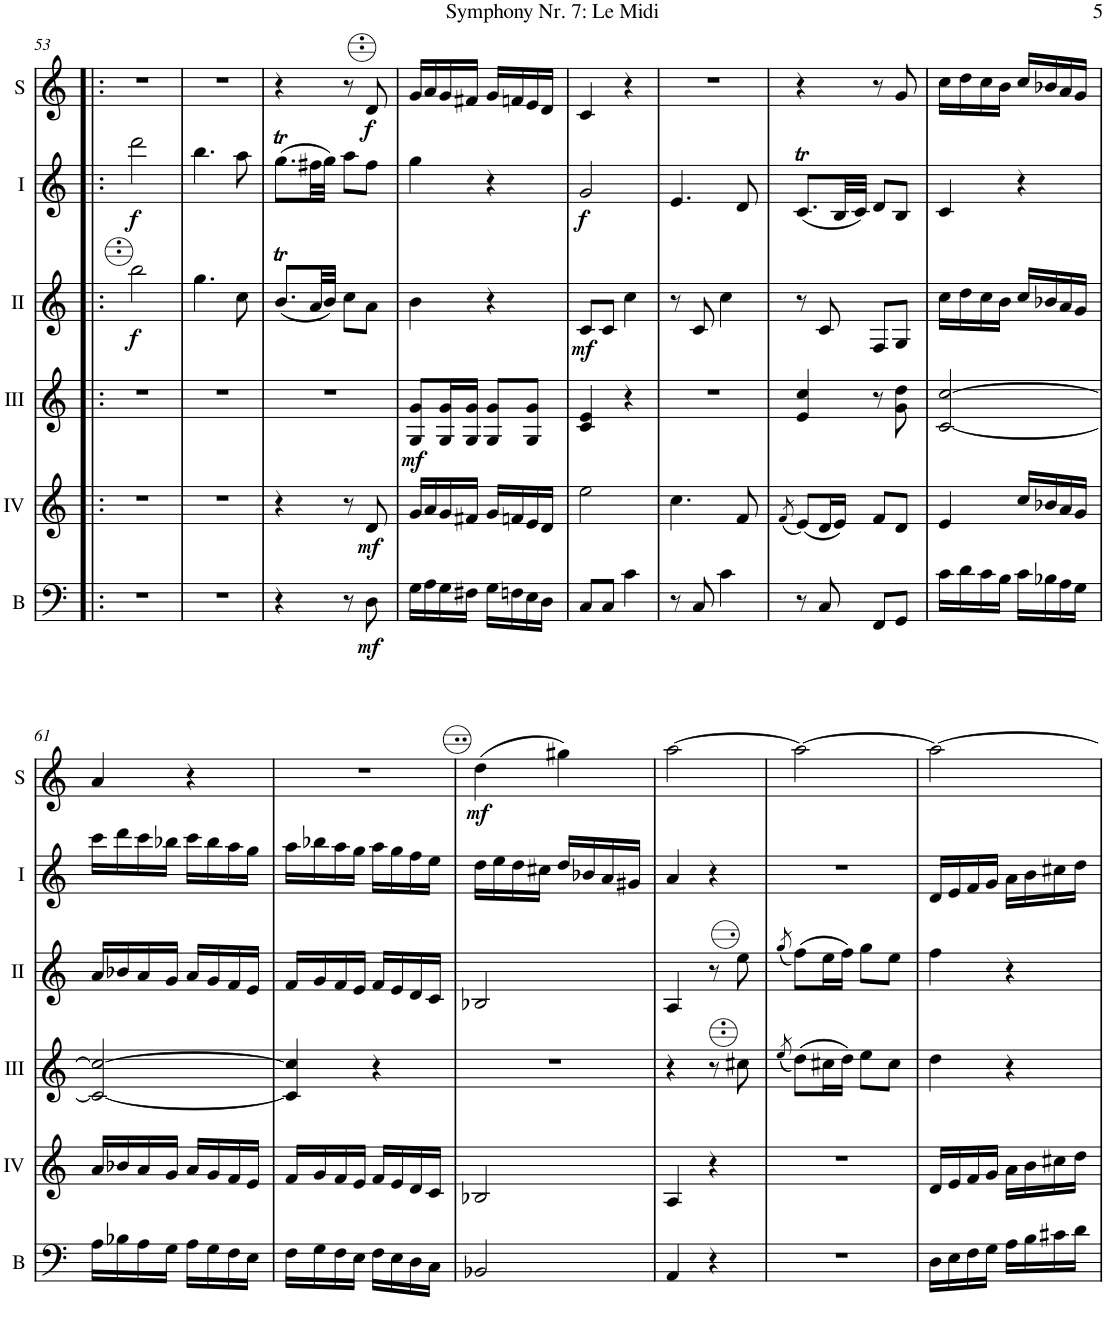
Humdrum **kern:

**kern	**dynam	**kern	**dynam	**kern	**dynam	**kern	**dynam	**kern	**dynam	**kern	**dynam
*part6	*part6	*part5	*part5	*part4	*part4	*part3	*part3	*part2	*part2	*part1	*part1
*staff6	*staff6	*staff5	*staff5	*staff4	*staff4	*staff3	*staff3	*staff2	*staff2	*staff1	*staff1
*I"Bass	*	*I"Acc. 4	*	*I"Acc. 3	*	*I"Acc. 2	*	*I"Acc. 1	*	*I"Solo	*
*I'B	*	*	*	*	*	*	*	*	*	*I'S	*
!!LO:PB:g=z
*clefF4	*	*clefG2	*	*clefG2	*	*clefG2	*	*clefG2	*	*clefG2	*
*Trd7c12	*	*Trd7c12	*	*Trd7c12	*	*	*	*	*	*	*
*k[]	*	*k[]	*	*k[]	*	*k[]	*	*k[]	*	*k[]	*
*M2/4	*	*M2/4	*	*M2/4	*	*M2/4	*	*M2/4	*	*M2/4	*
=53!|:	=53!|:	=53!|:	=53!|:	=53!|:	=53!|:	=53!|:	=53!|:	=53!|:	=53!|:	=53!|:	=53!|:
!	!	!	!	!	!	!	!LO:DY:b	!	!LO:DY:b	!	!
2r	.	2r	.	2r	.	2bb\	f	2ddd\	f	2r	.
=54	=54	=54	=54	=54	=54	=54	=54	=54	=54	=54	=54
2r	.	2r	.	2r	.	4.gg\	.	4.bb\	.	2r	.
.	.	.	.	.	.	8cc\	.	8aa\	.	.	.
=55	=55	=55	=55	=55	=55	=55	=55	=55	=55	=55	=55
4r	.	4r	.	2r	.	(8.bt/L	.	(8.ggT\L	.	4r	.
.	.	.	.	.	.	32a/LL	.	32ff#X\LL	.	.	.
.	.	.	.	.	.	32b/JJJ)	.	32gg\JJJ)	.	.	.
8r	.	8r	.	.	.	8cc\L	.	8aa\L	.	8r	.
!	!LO:DY:b	!	!LO:DY:b	!	!	!	!	!	!	!	!LO:DY:b
8D\	mf	8d/	mf	.	.	8a\J	.	8ff#\J	.	8d/	f
=56	=56	=56	=56	=56	=56	=56	=56	=56	=56	=56	=56
!	!	!	!	!	!LO:DY:b	!	!	!	!	!	!
16G\LL	.	16g/LL	.	8G/ 8g/L	mf	4b\	.	4gg\	.	16g/LL	.
16A\	.	16a/	.	.	.	.	.	.	.	16a/	.
16G\	.	16g/	.	16G/ 16g/L	.	.	.	.	.	16g/	.
16F#X\JJ	.	16f#X/JJ	.	16G/ 16g/JJ	.	.	.	.	.	16f#X/JJ	.
16G\LL	.	16g/LL	.	8G/ 8g/L	.	4r	.	4r	.	16g/LL	.
16Fn\	.	16fn/	.	.	.	.	.	.	.	16fn/	.
16E\	.	16e/	.	8G/ 8g/J	.	.	.	.	.	16e/	.
16D\JJ	.	16d/JJ	.	.	.	.	.	.	.	16d/JJ	.
=57	=57	=57	=57	=57	=57	=57	=57	=57	=57	=57	=57
!	!	!	!	!	!	!	!LO:DY:b	!	!LO:DY:b	!	!
8C/L	.	2ee\	.	4c/ 4e/	.	8c/L	mf	2g/	f	4c/	.
8C/J	.	.	.	.	.	8c/J	.	.	.	.	.
4c\	.	.	.	4r	.	4cc\	.	.	.	4r	.
=58	=58	=58	=58	=58	=58	=58	=58	=58	=58	=58	=58
8r	.	4.cc\	.	2r	.	8r	.	4.e/	.	2r	.
8C/	.	.	.	.	.	8c/	.	.	.	.	.
4c\	.	.	.	.	.	4cc\	.	.	.	.	.
.	.	8f/	.	.	.	.	.	8d/	.	.	.
=59	=59	=59	=59	=59	=59	=59	=59	=59	=59	=59	=59
.	.	(8qf/	.	.	.	.	.	.	.	.	.
8r	.	(8e/L)	.	4e/ 4cc/	.	8r	.	(8.cT/L	.	4r	.
8C/	.	16d/L	.	.	.	8c/	.	.	.	.	.
.	.	16e/JJ)	.	.	.	.	.	32B/LL	.	.	.
.	.	.	.	.	.	.	.	32c/JJJ)	.	.	.
8FF/L	.	8f/L	.	8r	.	8F/L	.	8d/L	.	8r	.
8GG/J	.	8d/J	.	8g\ 8dd\	.	8G/J	.	8B/J	.	8g/	.
=60	=60	=60	=60	=60	=60	=60	=60	=60	=60	=60	=60
16c\LL	.	4e/	.	[2c/ [2cc/	.	16cc\LL	.	4c/	.	16cc\LL	.
16d\	.	.	.	.	.	16dd\	.	.	.	16dd\	.
16c\	.	.	.	.	.	16cc\	.	.	.	16cc\	.
16B\JJ	.	.	.	.	.	16b\JJ	.	.	.	16b\JJ	.
16c\LL	.	16cc/LL	.	.	.	16cc/LL	.	4r	.	16cc/LL	.
16B-X\	.	16b-X/	.	.	.	16b-X/	.	.	.	16b-X/	.
16A\	.	16a/	.	.	.	16a/	.	.	.	16a/	.
16G\JJ	.	16g/JJ	.	.	.	16g/JJ	.	.	.	16g/JJ	.
!!LO:LB:g=z
=61	=61	=61	=61	=61	=61	=61	=61	=61	=61	=61	=61
16A\LL	.	16a/LL	.	2c/_ 2cc/_	.	16a/LL	.	16ccc\LL	.	4a/	.
16B-X\	.	16b-X/	.	.	.	16b-X/	.	16ddd\	.	.	.
16A\	.	16a/	.	.	.	16a/	.	16ccc\	.	.	.
16G\JJ	.	16g/JJ	.	.	.	16g/JJ	.	16bb-X\JJ	.	.	.
16A\LL	.	16a/LL	.	.	.	16a/LL	.	16ccc\LL	.	4r	.
16G\	.	16g/	.	.	.	16g/	.	16bb-\	.	.	.
16F\	.	16f/	.	.	.	16f/	.	16aa\	.	.	.
16E\JJ	.	16e/JJ	.	.	.	16e/JJ	.	16gg\JJ	.	.	.
=62	=62	=62	=62	=62	=62	=62	=62	=62	=62	=62	=62
16F\LL	.	16f/LL	.	4c/] 4cc/]	.	16f/LL	.	16aa\LL	.	2r	.
16G\	.	16g/	.	.	.	16g/	.	16bb-X\	.	.	.
16F\	.	16f/	.	.	.	16f/	.	16aa\	.	.	.
16E\JJ	.	16e/JJ	.	.	.	16e/JJ	.	16gg\JJ	.	.	.
16F\LL	.	16f/LL	.	4r	.	16f/LL	.	16aa\LL	.	.	.
16E\	.	16e/	.	.	.	16e/	.	16gg\	.	.	.
16D\	.	16d/	.	.	.	16d/	.	16ff\	.	.	.
16C\JJ	.	16c/JJ	.	.	.	16c/JJ	.	16ee\JJ	.	.	.
=63	=63	=63	=63	=63	=63	=63	=63	=63	=63	=63	=63
!	!	!	!	!	!	!	!	!	!	!	!LO:DY:b
2BB-X/	.	2B-X/	.	2r	.	2B-X/	.	16dd\LL	.	(4dd\	mf
.	.	.	.	.	.	.	.	16ee\	.	.	.
.	.	.	.	.	.	.	.	16dd\	.	.	.
.	.	.	.	.	.	.	.	16cc#X\JJ	.	.	.
.	.	.	.	.	.	.	.	16dd/LL	.	4gg#X\)	.
.	.	.	.	.	.	.	.	16b-X/	.	.	.
.	.	.	.	.	.	.	.	16a/	.	.	.
.	.	.	.	.	.	.	.	16g#X/JJ	.	.	.
=64	=64	=64	=64	=64	=64	=64	=64	=64	=64	=64	=64
4AA/	.	4A/	.	4r	.	4A/	.	4a/	.	[2aa\	.
4r	.	4r	.	8r	.	8r	.	4r	.	.	.
.	.	.	.	8ccc#X\	.	8ee\	.	.	.	.	.
=65	=65	=65	=65	=65	=65	=65	=65	=65	=65	=65	=65
.	.	.	.	(8qeee/	.	(8qgg/	.	.	.	.	.
2r	.	2r	.	(8ddd\L)	.	(8ff\L)	.	2r	.	2aa\_	.
.	.	.	.	16ccc#X\L	.	16ee\L	.	.	.	.	.
.	.	.	.	16ddd\JJ)	.	16ff\JJ)	.	.	.	.	.
.	.	.	.	8eee\L	.	8gg\L	.	.	.	.	.
.	.	.	.	8ccc#\J	.	8ee\J	.	.	.	.	.
=66	=66	=66	=66	=66	=66	=66	=66	=66	=66	=66	=66
16D\LL	.	16d/LL	.	4ddd\	.	4ff\	.	16d/LL	.	2aa\_	.
16E\	.	16e/	.	.	.	.	.	16e/	.	.	.
16F\	.	16f/	.	.	.	.	.	16f/	.	.	.
16G\JJ	.	16g/JJ	.	.	.	.	.	16g/JJ	.	.	.
16A\LL	.	16a\LL	.	4r	.	4r	.	16a\LL	.	.	.
16B\	.	16b\	.	.	.	.	.	16b\	.	.	.
16c#X\	.	16cc#X\	.	.	.	.	.	16cc#X\	.	.	.
16d\JJ	.	16dd\JJ	.	.	.	.	.	16dd\JJ	.	.	.
=	=	=	=	=	=	=	=	=	=	=	=
*-	*-	*-	*-	*-	*-	*-	*-	*-	*-	*-	*-
